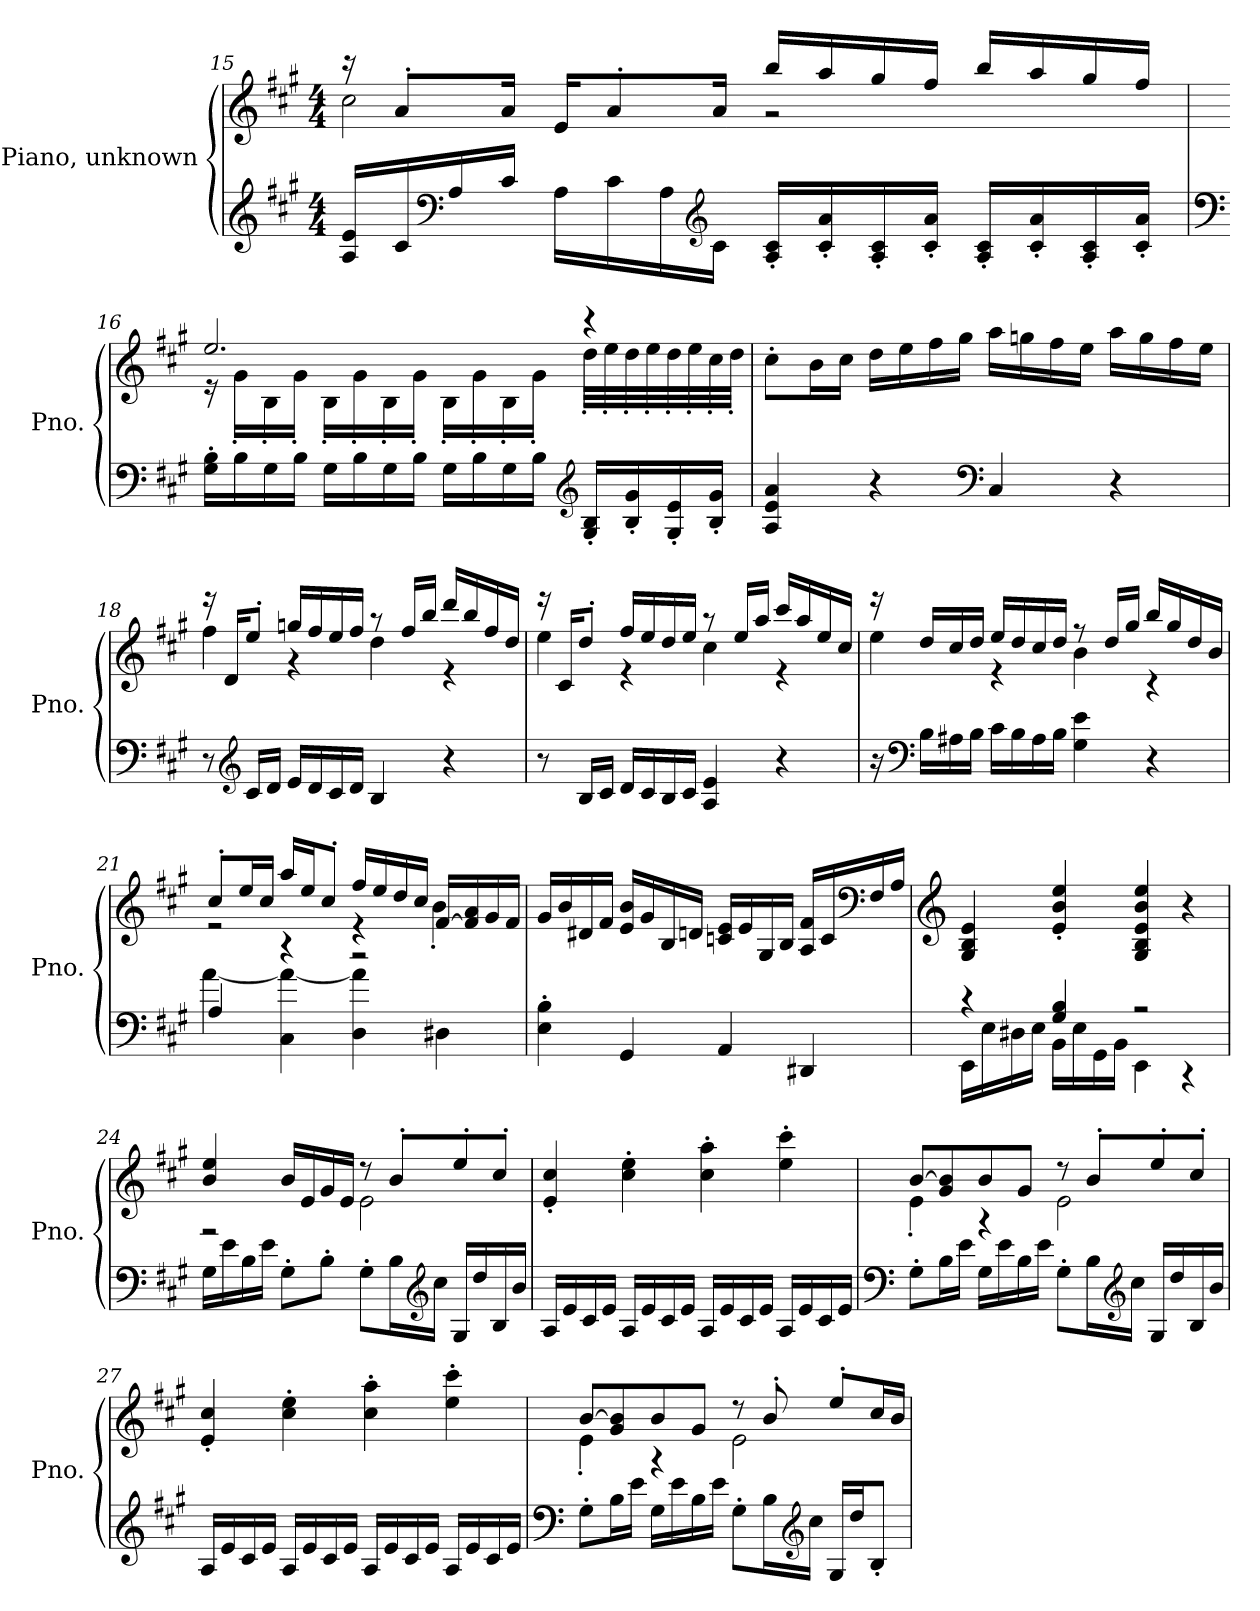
**kern	**kern
*part1	*part1
*staff2	*staff1
*I"Piano, unknown	*
*I'Pno.	*
!!LO:LB:g=z
*clefG2	*clefG2
*k[f#c#g#]	*k[f#c#g#]
*M4/4	*M4/4
=15	=15
*	*^
16A/ 16e/LL	16r	2cc#\
16c#/	8a'/L	.
*clefF4	*	*
16A/	.	.
16c#/JJ	16a/Jk	.
16A\LL	16e/KL	.
16c#\	8a'/	.
16A\	.	.
*clefG2	*	*
16c#\JJ	16a/Jk	.
16A/' 16c#/'LL	16bb/LL	2r
16c#/' 16a/'	16aa/	.
16A/' 16c#/'	16gg#/	.
16c#/' 16a/'JJ	16ff#/JJ	.
16A/' 16c#/'LL	16bb/LL	.
16c#/' 16a/'	16aa/	.
16A/' 16c#/'	16gg#/	.
16c#/' 16a/'JJ	16ff#/JJ	.
!!LO:LB:g=z	!!
=16	=16	=16
*clefF4	*	*
16G#\' 16B\'LL	2.ee/	16r
16B\	.	16g#'\LL
16G#\	.	16B'\
16B\JJ	.	16g#'\JJ
16G#\LL	.	16B'\LL
16B\	.	16g#'\
16G#\	.	16B'\
16B\JJ	.	16g#'\JJ
16G#\LL	.	16B'\LL
16B\	.	16g#'\
16G#\	.	16B'\
16B\JJ	.	16g#'\JJ
*clefG2	*	*
16G#/' 16B/'LL	4r	32dd'\LLL
.	.	32ee'\
16B/' 16g#/'	.	32dd'\
.	.	32ee'\
16G#/' 16e/'	.	32dd'\
.	.	32ee'\
16B/' 16g#/'JJ	.	32cc#'\
.	.	32dd'\JJJ
*	*v	*v
=17	=17
4A/ 4e/ 4a/	8cc#'\L
.	16b\L
.	16cc#\JJ
4r	16dd\LL
.	16ee\
.	16ff#\
.	16gg#\JJ
*clefF4	*
4C#/	16aa\LL
.	16ggn\
.	16ff#\
.	16ee\JJ
4r	16aa\LL
.	16gg\
.	16ff#\
.	16ee\JJ
!!LO:LB:g=z
=18	=18
*	*^
8r	16r	4ff#\
.	16d/KL	.
*clefG2	*	*
16c#/LL	8ee'/J	.
16d/JJ	.	.
16e/LL	16ggn/LL	4r
16d/	16ff#/	.
16c#/	16ee/	.
16d/JJ	16ff#/JJ	.
4B/	8r	4dd\
.	16ff#/LL	.
.	16bb/JJ	.
4r	16ddd/LL	4r
.	16bb/	.
.	16ff#/	.
.	16dd/JJ	.
=19	=19	=19
8r	16r	4ee\
.	16c#/KL	.
16B/LL	8dd'/J	.
16c#/JJ	.	.
16d/LL	16ff#/LL	4r
16c#/	16ee/	.
16B/	16dd/	.
16c#/JJ	16ee/JJ	.
4A/ 4e/	8r	4cc#\
.	16ee/LL	.
.	16aa/JJ	.
4r	16ccc#/LL	4r
.	16aa/	.
.	16ee/	.
.	16cc#/JJ	.
!!LO:LB:g=z	!!
=20	=20	=20
16r	16r	4ee\
*clefF4	*	*
16B\LL	16dd/LL	.
16A#X\	16cc#/	.
16B\JJ	16dd/JJ	.
16c#\LL	16ee/LL	4r
16B\	16dd/	.
16A#\	16cc#/	.
16B\JJ	16dd/JJ	.
4G#\ 4e\	8r	4b\
.	16dd/LL	.
.	16gg#/JJ	.
4r	16bb/LL	4r
.	16gg#/	.
.	16dd/	.
.	16b/JJ	.
=21	=21	=21
*^	*	*
4A/	[4a\	8cc#'/L	2r
.	.	16ee/L	.
.	.	16cc#/JJ	.
4r	4C#\ 4a\_	16aa/LL	.
.	.	16ee/J	.
.	.	8cc#'/J	.
2r	4D\ 4a\]	16ff#/LL	4r
.	.	16ee/	.
.	.	16dd/	.
.	.	16cc#/JJ	.
.	4D#X\	[16f#/LL	4b'\
.	.	16f#/] 16a/	.
.	.	16g#/	.
.	.	16f#/JJ	.
*v	*v	*	*
*	*v	*v
!!LO:LB:g=z
=22	=22
4E\' 4B\'	16g#/LL
.	16b/
.	16d#X/
.	16f#/JJ
4GG#/	16e/ 16b/LL
.	16g#/
.	16B/
.	16dn/JJ
4AA/	16cn/ 16e/LL
.	16e/
.	16G#/
.	16B/JJ
4DD#X/	16A/ 16f#/LL
.	16c/
*	*clefF4
.	16F#/
.	16A/JJ
=23	=23
*	*clefG2
*^	*
4r	16EE\LL	4G#/ 4B/ 4e/
.	16E\	.
.	16D#X\	.
.	16E\JJ	.
4G#/ 4B/	16BB\LL	4e/' 4b/' 4ee/'
.	16E\	.
.	16GG#\	.
.	16BB\JJ	.
2r	4EE\	4G#/ 4B/ 4e/ 4b/ 4ee/
.	4r	4r
*v	*v	*
!!LO:PB:g=z
=24	=24
*	*^
16G#\LL	4b/ 4ee/	2r
16e\	.	.
16B\	.	.
16e\JJ	.	.
8G#'\L	16b/LL	.
.	16e/	.
8B'\J	16g#/	.
.	16e/JJ	.
8G#'\L	8r	2e\
16B\L	8b'/L	.
*clefG2	*	*
16cc#\JJ	.	.
16G#/LL	8ee'/	.
16dd/	.	.
16B/	8cc#'/J	.
16b/JJ	.	.
*	*v	*v
=25	=25
16A/LL	4e/' 4cc#/'
16e/	.
16c#/	.
16e/JJ	.
16A/LL	4cc#\' 4ee\'
16e/	.
16c#/	.
16e/JJ	.
16A/LL	4cc#\' 4aa\'
16e/	.
16c#/	.
16e/JJ	.
16A/LL	4ee\' 4ccc#\'
16e/	.
16c#/	.
16e/JJ	.
!!LO:LB:g=z
=26	=26
*clefF4	*
*	*^
8G#'\L	[8b/L	4e'\
16B\L	8g#/ 8b/]	.
16e\JJ	.	.
16G#\LL	8b/	4r
16e\	.	.
16B\	8g#/J	.
16e\JJ	.	.
8G#'\L	8r	2e\
16B\L	8b'/L	.
*clefG2	*	*
16cc#\JJ	.	.
16G#/LL	8ee'/	.
16dd/	.	.
16B/	8cc#'/J	.
16b/JJ	.	.
*	*v	*v
=27	=27
16A/LL	4e/' 4cc#/'
16e/	.
16c#/	.
16e/JJ	.
16A/LL	4cc#\' 4ee\'
16e/	.
16c#/	.
16e/JJ	.
16A/LL	4cc#\' 4aa\'
16e/	.
16c#/	.
16e/JJ	.
16A/LL	4ee\' 4ccc#\'
16e/	.
16c#/	.
16e/JJ	.
!!LO:LB:g=z
=28	=28
*clefF4	*
*	*^
8G#'\L	[8b/L	4e'\
16B\L	8g#/ 8b/]	.
16e\JJ	.	.
16G#\LL	8b/	4r
16e\	.	.
16B\	8g#/J	.
16e\JJ	.	.
8G#'\L	8r	2e\
16B\L	8b'/	.
*clefG2	*	*
16cc#\JJ	.	.
16G#/LL	8ee'/L	.
16dd/J	.	.
8B'/J	16cc#/L	.
.	16b/JJ	.
*	*v	*v
=	=
*-	*-
